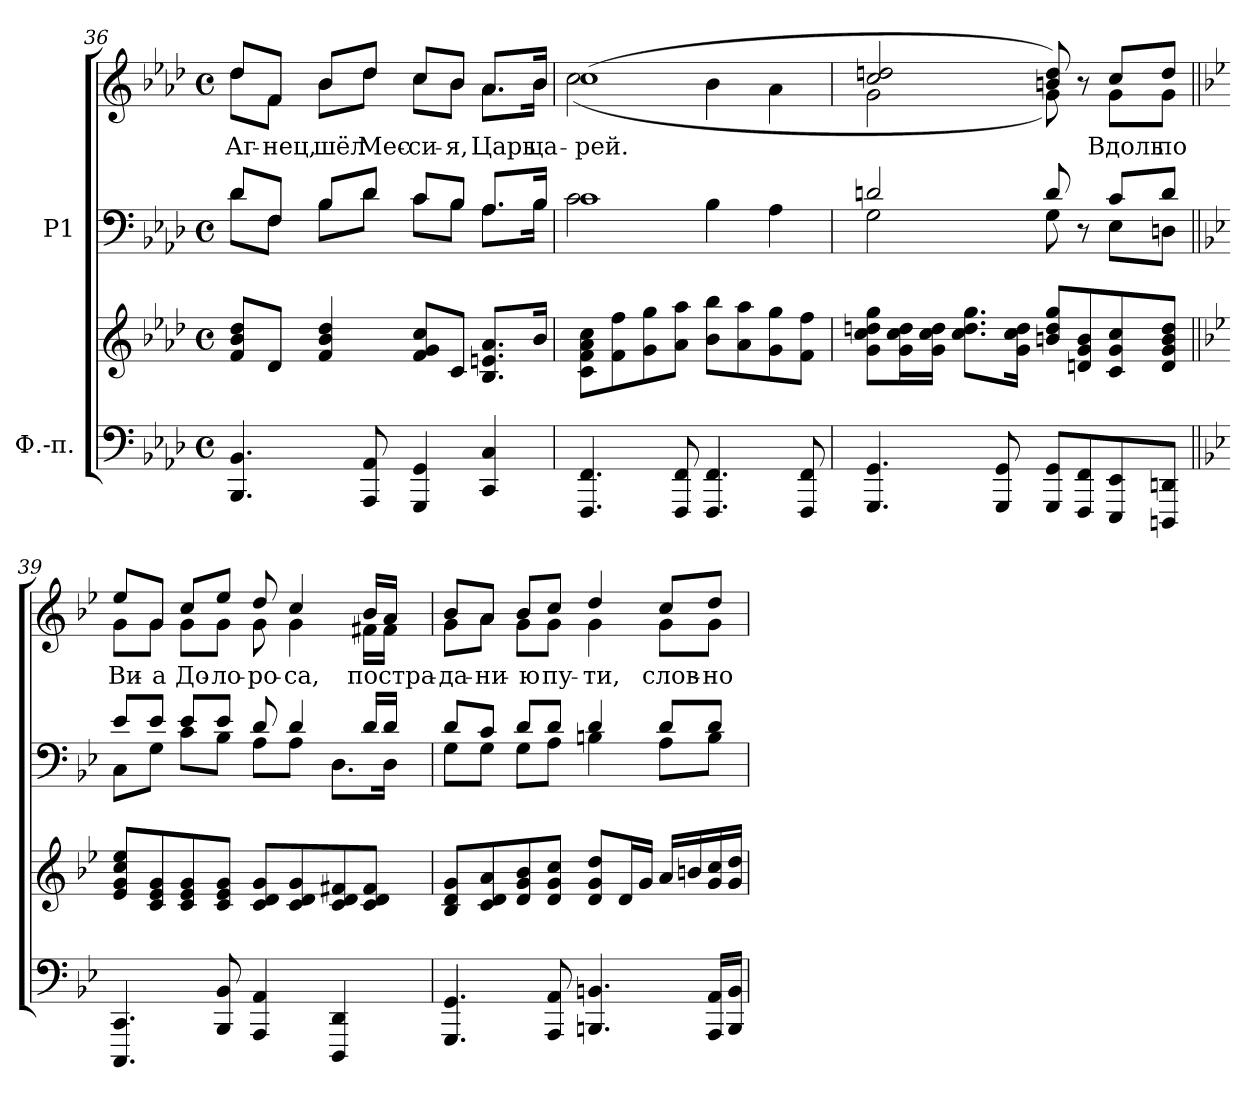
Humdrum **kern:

**kern	**kern	**kern	**kern	**text
*part2	*part2	*part1	*part1	*part1
*staff4	*staff3	*staff2	*staff1	*staff1
*I"Ф.-п.	*	*I"P1	*	*
*clefF4	*clefG2	*clefF4	*clefG2	*
*k[b-e-a-d-]	*k[b-e-a-d-]	*k[b-e-a-d-]	*k[b-e-a-d-]	*
*A-:	*A-:	*A-:	*A-:	*
*M4/4	*M4/4	*M4/4	*M4/4	*
*met(c)	*met(c)	*met(c)	*met(c)	*
=36	=36	=36	=36	=36
*	*	*^	*	*
!	!	!	!	!	!LO:LY:b:color=#000000
*	*	*	*	*^	*
4.BBB-i/ 4.BB-i	8fi/ 8b-i 8dd-iL	8d-i/L	8d-i\L	8dd-i/L	8dd-i\L	Аг-
!	!	!	!	!	!	!LO:LY:b:color=#000000
.	8d-i/J	8Fi/J	8Fi\J	8fi/J	8fi\J	-нец,
!	!	!	!	!	!	!LO:LY:b:color=#000000
.	4fi/ 4b-i 4dd-i	8B-i/L	8B-i\L	8b-i/L	8b-i\L	шёл
!	!	!	!	!	!	!LO:LY:b:color=#000000
8AAA-i/ 8AA-i	.	8d-i/J	8d-i\J	8dd-i/J	8dd-i\J	Мес-
!	!	!	!	!	!	!LO:LY:b:color=#000000
4GGGi/ 4GGi	8fi/ 8gi 8cciL	8ci/L	8ci\L	8cci/L	8cci\L	-си-
!	!	!	!	!	!	!LO:LY:b:color=#000000
.	8ci/J	8B-i/J	8B-i\J	8b-i/J	8b-i\J	-я,
!	!	!	!	!	!	!LO:LY:b:color=#000000
4CCi/ 4Ci	8.B-i/ 8.eni 8.a-iL	8.A-i/L	8.A-i\L	8.a-i/L	8.a-i\L	Царь
!	!	!	!	!	!	!LO:LY:b:color=#000000
.	16b-i/Jk	16B-i/Jk	16B-i\Jk	16b-i/Jk	16b-i\Jk	ца-
=37	=37	=37	=37	=37	=37	=37
!	!	!	!	!	!	!LO:LY:b:color=#000000
4.FFFi/ 4.FFi	8ci\ 8fi 8a-i 8cciL	1ci	2ci\	(1cci	(2cci\	-рей.
.	8fi\ 8ffi	.	.	.	.	.
.	8gi\ 8ggi	.	.	.	.	.
8FFFi/ 8FFi	8a-i\ 8aa-iJ	.	.	.	.	.
4.FFFi/ 4.FFi	8b-i\ 8bb-iL	.	4B-i\	.	4b-i\	.
.	8a-i\ 8aa-i	.	.	.	.	.
.	8gi\ 8ggi	.	4A-i\	.	4a-i\	.
8FFFi/ 8FFi	8fi\ 8ffiJ	.	.	.	.	.
!!LO:LB:g=z	!!
=38	=38	=38	=38	=38	=38	=38
4.GGGi/ 4.GGi	8gi\ 8cci 8ddni 8ggiL	2dni/	2Gi\	2cci/ 2ddni	2gi\	.
.	16gi\ 16cci 16ddiL	.	.	.	.	.
.	16gi\ 16cci 16ddiJJ	.	.	.	.	.
.	8.cci\ 8.ddi 8.ggiL	.	.	.	.	.
8GGGi/ 8GGi	.	.	.	.	.	.
.	16gi\ 16cci 16ddiJk	.	.	.	.	.
8GGGi/ 8GGiL	8bni/ 8ddi 8ggiL	8di/	8Gi\	8bni/ 8ddi)	8gi\)	.
8FFFi/ 8FFi	8dni/ 8gi 8bi	8r	8ryy	8r	8ryy	.
!	!	!	!	!	!	!LO:LY:b:color=#000000
8EEE-i/ 8EE-i	8ci/ 8gi 8cci	8ci/L	8E-i\L	8cci/L	8gi\L	Вдоль
!	!	!	!	!	!	!LO:LY:b:color=#000000
8DDDni/ 8DDniJ	8di/ 8gi 8bi 8ddiJ	8di/J	8Dni\J	8ddi/J	8gi\J	по
=39||	=39||	=39||	=39||	=39||	=39||	=39||
*k[b-e-]	*k[b-e-]	*k[b-e-]	*	*k[b-e-]	*	*
*B-:	*B-:	*B-:	*	*B-:	*	*
!	!	!	!	!	!	!LO:LY:b:color=#000000
4.CCCi/ 4.CCi	8e-i/ 8gi 8cci 8ee-iL	8e-i/L	8Ci\L	8ee-i/L	8gi\L	Ви-
!	!	!	!	!	!	!LO:LY:b:color=#000000
.	8ci/ 8e-i 8gi	8e-i/J	8Gi\J	8gi/J	8gi\J	-а
!	!	!	!	!	!	!LO:LY:b:color=#000000
.	8ci/ 8e-i 8gi	8e-i/L	8ci\L	8cci/L	8gi\L	До-
!	!	!	!	!	!	!LO:LY:b:color=#000000
8BBB-i/ 8BB-i	8ci/ 8e-i 8giJ	8e-i/J	8B-i\J	8ee-i/J	8gi\J	-ло-
!	!	!	!	!	!	!LO:LY:b:color=#000000
4AAAi/ 4AAi	8ci/ 8di 8giL	8di/	8Ai\L	8ddi/	8gi\	-ро-
!	!	!	!	!	!	!LO:LY:b:color=#000000
.	8ci/ 8di 8gi	4di/	8Ai\J	4cci/	4gi\	-са,
4DDDi/ 4DDi	8ci/ 8di 8f#Xi	.	8.Di\L	.	.	.
!	!	!	!	!	!	!LO:LY:b:color=#000000
.	8ci/ 8di 8f#iJ	16di/LL	.	16b-i/LL	16f#Xi\LL	по
!	!	!	!	!	!	!LO:LY:b:color=#000000
.	.	16di/JJ	16Di\Jk	16ai/JJ	16f#i\JJ	стра-
=40	=40	=40	=40	=40	=40	=40
!	!	!	!	!	!	!LO:LY:b:color=#000000
4.GGGi/ 4.GGi	8B-i/ 8di 8giL	8di/L	8Gi\L	8b-i/L	8gi\L	-да-
!	!	!	!	!	!	!LO:LY:b:color=#000000
.	8ci/ 8di 8ai	8ci/J	8Gi\J	8ai/J	8ai\J	-ни-
!	!	!	!	!	!	!LO:LY:b:color=#000000
.	8di/ 8gi 8b-i	8di/L	8Gi\L	8b-i/L	8gi\L	-ю
!	!	!	!	!	!	!LO:LY:b:color=#000000
8AAAi/ 8AAi	8di/ 8gi 8cciJ	8di/J	8Ai\J	8cci/J	8gi\J	пу-
!	!	!	!	!	!	!LO:LY:b:color=#000000
4.BBBni/ 4.BBni	8di/ 8gi 8ddiL	4di/	4Bni\	4ddi/	4gi\	-ти,
.	16di/L	.	.	.	.	.
.	16gi/JJ	.	.	.	.	.
!	!	!	!	!	!	!LO:LY:b:color=#000000
.	16ai/LL	8di/L	8Ai\L	8cci/L	8gi\L	слов-
.	16bni/	.	.	.	.	.
!	!	!	!	!	!	!LO:LY:b:color=#000000
16AAAi/ 16AAiLL	16gi/ 16cci	8di/J	8Bi\J	8ddi/J	8gi\J	-но
16BBBi/ 16BBiJJ	16gi/ 16ddiJJ	.	.	.	.	.
*	*	*v	*v	*	*	*
*	*	*	*v	*v	*
=	=	=	=	=
*-	*-	*-	*-	*-
